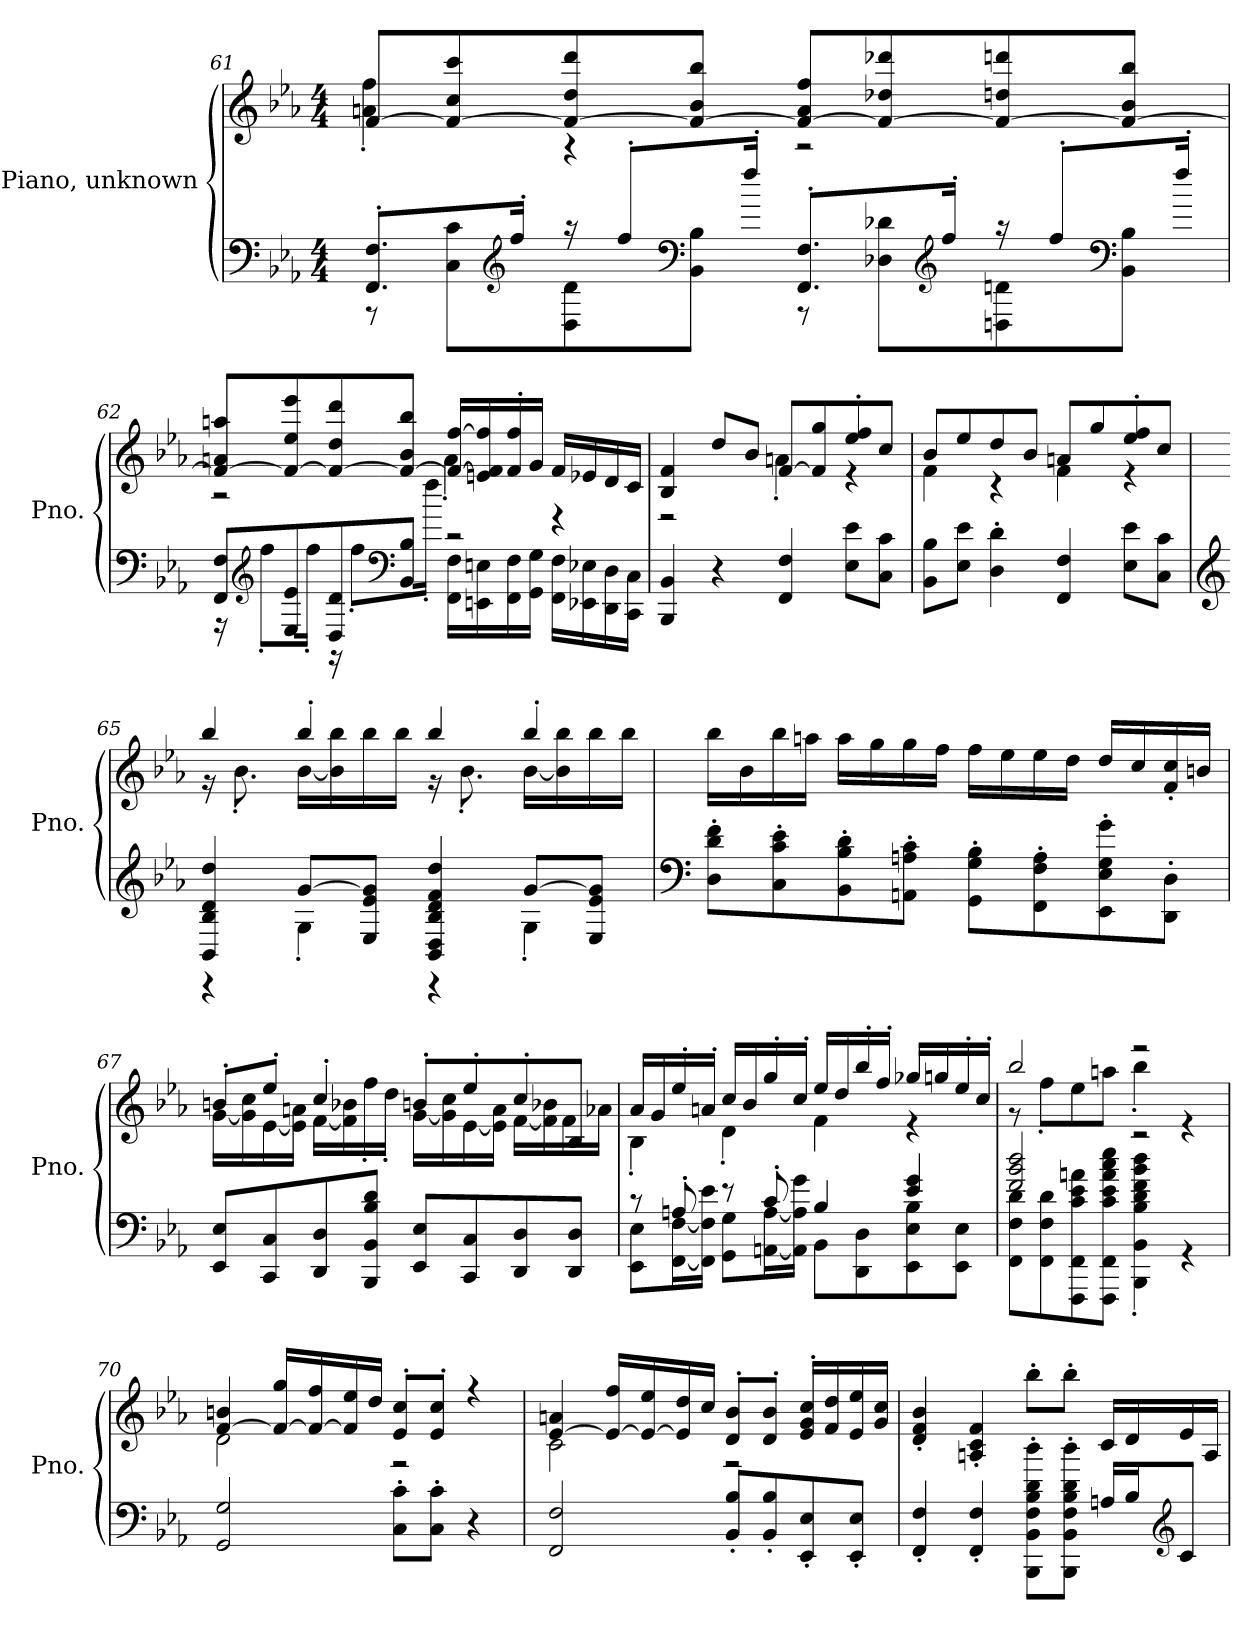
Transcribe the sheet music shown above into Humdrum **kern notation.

**kern	**kern
*part1	*part1
*staff2	*staff1
*I"Piano, unknown	*
*I'Pno.	*
!!LO:LB:g=z
*clefF4	*clefG2
*k[b-e-a-]	*k[b-e-a-]
*M4/4	*M4/4
=61	=61
*^	*^
8.FF/' 8.F/'L	8r	[8f/L	4an\' 4ff\'
.	8C\ 8c\L	8f/_ 8cc/ 8ccc/	.
*clefG2	*	*	*
16ff'/Jk	.	.	.
16r	8D\ 8d\	8f/_ 8dd/ 8ddd/	4r
8ff'/L	.	.	.
*clefF4	*	*	*
.	8BB-\ 8B-\J	8f/_ 8b-/ 8bb-/J	.
16ff'/Jk	.	.	.
8.FF/' 8.F/'L	8r	8f/_ 8a/ 8ff/L	2r
.	8D-X\ 8d-X\L	8f/_ 8dd-X/ 8ddd-X/	.
*clefG2	*	*	*
16ff'/Jk	.	.	.
16r	8Dn\ 8dn\	8f/_ 8ddn/ 8dddn/	.
8ff'/L	.	.	.
*clefF4	*	*	*
.	8BB-\ 8B-\J	8f/_ 8b-/ 8bb-/J	.
16ff'/Jk	.	.	.
!!LO:LB:g=z	!!
=62	=62	=62	=62
8FF/ 8F/L	16r	8f/_ 8an/ 8aan/L	2r
*clefG2	*	*	*
.	8ff'\L	.	.
8E-/ 8e-/	.	8f/_ 8ee-/ 8eee-/	.
.	16ff'\Jk	.	.
8D/ 8d/	16r	8f/_ 8dd/ 8ddd/	.
.	8ff'\L	.	.
*clefF4	*	*	*
8BB-/ 8B-/J	.	8f/_ 8b-/ 8bb-/J	.
.	16ff'\Jk	.	.
2r	16FF\ 16F\LL	16f/_ [16ff/LL	4a'\
.	16EEn\ 16En\	16en/ 16f/] 16ff/]	.
.	16FF\ 16F\	16f/' 16ff/'	.
.	16GG\ 16G\JJ	16g/JJ	.
.	16FF\ 16F\LL	16f/LL	4r
.	16EE-X\ 16E-X\	16e-X/	.
.	16DD\ 16D\	16d/	.
.	16CC\ 16C\JJ	16c/JJ	.
*v	*v	*	*
=63	=63	=63
4BBB-/ 4BB-/	4B-/ 4f/	2r
4r	8dd/L	.
.	8b-/J	.
4FF/ 4F/	[8f/L	4an'\
.	8f/] 8gg/	.
8E-\ 8e-\L	8ee-/' 8ff/'	4r
8C\ 8c\J	8cc/J	.
=64	=64	=64
8BB-\ 8B-\L	8b-/L	4f\
8E-\ 8e-\J	8ee-/	.
4D\' 4d\'	8dd/	4r
.	8b-/J	.
4FF/ 4F/	8an/L	4f\
.	8gg/	.
8E-\ 8e-\L	8ee-/' 8ff/'	4r
8C\ 8c\J	8cc/J	.
!!LO:LB:g=z	!!
=65	=65	=65
*clefG2	*	*
*^	*	*
4BB-/ 4B-/ 4d/ 4dd/	4r	4bb-/	16r
.	.	.	8.b-'\
[8g/L	4G'\	4bb-'/	[16b-\LL
.	.	.	16b-\] 16bb-\
8E-/ 8e-/ 8g/]J	.	.	16bb-\
.	.	.	16bb-\JJ
4BB-/ 4D/ 4B-/ 4d/ 4f/ 4dd/	4r	4bb-/	16r
.	.	.	8.b-'\
[8g/L	4G'\	4bb-'/	[16b-\LL
.	.	.	16b-\] 16bb-\
8E-/ 8e-/ 8g/]J	.	.	16bb-\
.	.	.	16bb-\JJ
*v	*v	*	*
*	*v	*v
=66	=66
*clefF4	*
8D\' 8d\' 8f\'L	16bb-\LL
.	16b-\
8C\' 8c\' 8e-\'	16bb-\
.	16aan\JJ
8BB-\' 8B-\' 8d\'	16aa\LL
.	16gg\
8AAn\' 8An\' 8c\'J	16gg\
.	16ff\JJ
8GG\' 8G\' 8B-\'L	16ff\LL
.	16ee-\
8FF\' 8F\' 8A\'	16ee-\
.	16dd\JJ
8EE-\' 8E-\' 8G\' 8g\'	16dd/LL
.	16cc/
8DD\' 8D\'J	16f/' 16cc/'
.	16bn/JJ
!!LO:PB:g=z
=67	=67
*	*^
8EE-/ 8E-/L	8bn'/L	[16g\LL
.	.	16g\] 16cc\
8CC/ 8C/	8ee-'/J	[16e-\
.	.	16e-\] 16an\JJ
8DD/ 8D/	4cc'/	[16f\LL
.	.	16f\] 16b-X\
8BBB-/ 8BB-/ 8B-/ 8d/J	.	16ff'\
.	.	16dd'\JJ
8EE-/ 8E-/L	8bn'/L	[16g\LL
.	.	16g\] 16cc\
8CC/ 8C/	8ee-'/	[16e-\
.	.	16e-\] 16a\JJ
8DD/ 8D/	8cc'/	[16f\LL
.	.	16f\] 16b-X\
8DD/ 8D/J	8B-/J	16f\
.	.	16a-X\JJ
=68	=68	=68
*^	*	*
8r	8EE-\ 8E-\L	16a-/LL	4B-'\
.	.	16g/	.
8An'/	[16FF\ [16F\L	16ee-'/	.
.	16FF\] 16F\] 16e-\JJ	16an'/JJ	.
8r	8GG\ 8G\L	16cc/LL	4d'\
.	.	16b-/	.
8c'/	[16AAn\ [16A\L	16gg'/	.
.	16AA\] 16A\] 16g\JJ	16cc'/JJ	.
4B-/	8BB-\L	16ee-/LL	4f\
.	.	16dd/	.
.	8DD\ 8D\	16bb-'/	.
.	.	16ff'/JJ	.
4e-/ 4g/	8EE-\ 8E-\ 8B-\	16gg-X/LL	4r
.	.	16ggn/	.
.	8EE-\ 8E-\J	16ee-'/	.
.	.	16cc'/JJ	.
!!LO:LB:g=z	!!
=69	=69	=69	=69
2f/ 2b-/ 2dd/	8FF\ 8F\ 8d\L	2bb-/	8r
.	8FF\ 8F\ 8d\	.	8ff'\L
.	8FFF\ 8FF\ 8c\ 8e-\ 8an\	.	8ee-\
.	8FFF\ 8FF\ 8c\ 8e-\ 8a\ 8cc\ 8ee-\J	.	8aan\J
2r	4BBB-\' 4BB-\' 4B-\' 4d\' 4f\' 4b-\' 4dd\'	2r	4bb-'\
.	4r	.	4r
*v	*v	*	*
=70	=70	=70
2GG/ 2G/	[4f/ 4bn/	2d\
.	16f/_ 16gg/LL	.
.	16f/_ 16ff/	.
.	16f/] 16ee-/	.
.	16dd/JJ	.
8C\' 8c\'L	8e-/' 8cc/'L	2r
8C\' 8c\'J	8e-/' 8cc/'J	.
4r	4r	.
=71	=71	=71
2FF/ 2F/	[4e-/ 4an/	2c\
.	16e-/_ 16ff/LL	.
.	16e-/_ 16ee-/	.
.	16e-/] 16dd/	.
.	16cc/JJ	.
8BB-/' 8B-/'L	8d/' 8b-/'L	2r
8BB-/' 8B-/'	8d/' 8b-/'J	.
8EE-/' 8E-/'	16e-/' 16g/' 16cc/'LL	.
.	16f/ 16dd/	.
8EE-/' 8E-/'J	16e-/ 16ee-/	.
.	16g/ 16cc/JJ	.
*	*v	*v
!!LO:LB:g=z
=72	=72
4FF/' 4F/'	4d/' 4f/' 4b-/'
4FF/' 4F/'	4An/' 4c/' 4f/'
8BBB-\' 8BB-\' 8F\' 8B-\' 8d\' 8dd\'L	8bb-'\L
8BBB-\' 8BB-\' 8F\' 8B-\' 8d\' 8dd\'J	8bb-'\J
16An/LL	16c/LL
16B-/J	16d/
*clefG2	*
8c/J	16e-/
.	16A/JJ
=	=
*-	*-
